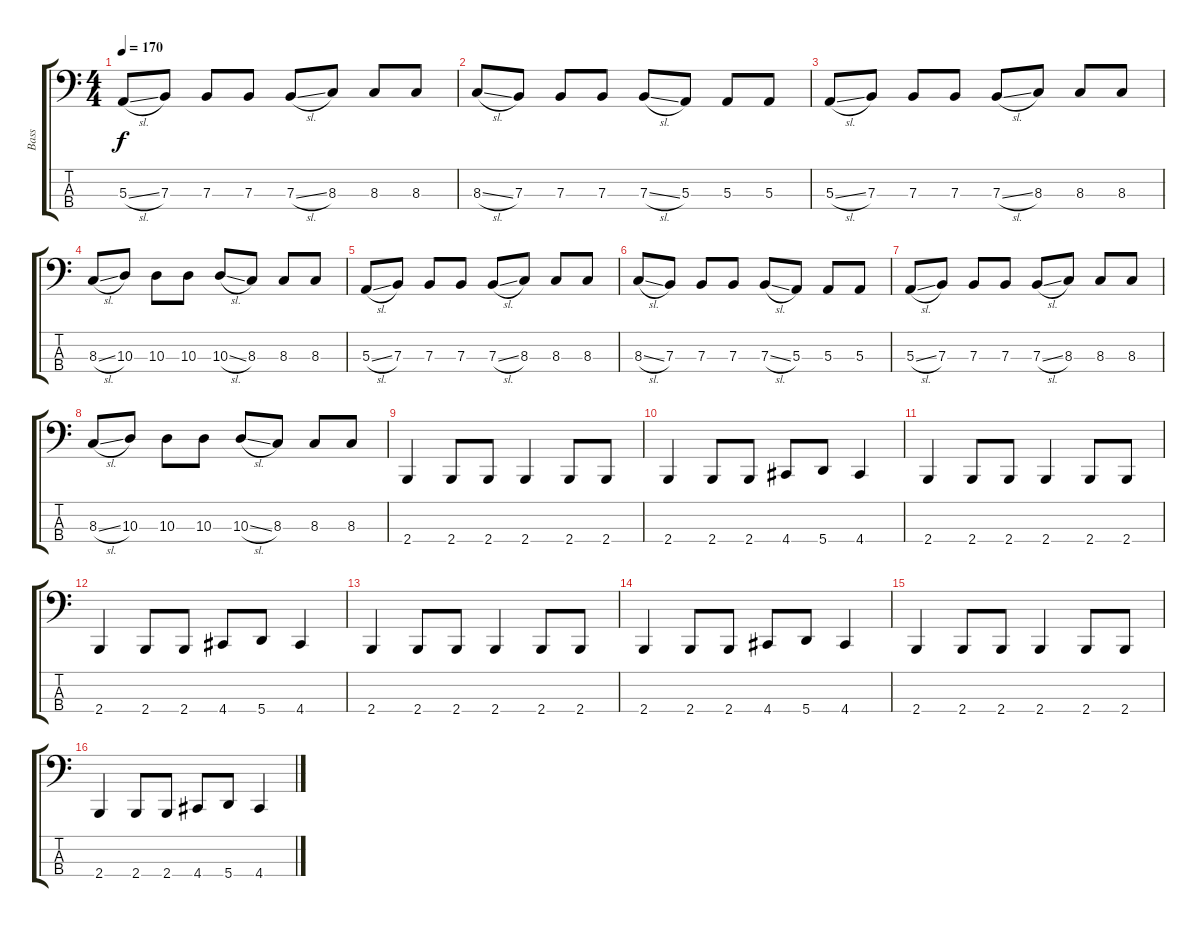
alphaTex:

\track ("Bass" "Bass") {instrument electricbassfinger}
\staff {score tabs}
\tuning (D2 A1 E1 A0) {hide}
\ts (4 4)
\tempo 170
\clef f4
\ks c
5.3{sl}.8{dy f} 7.3.8 7.3.8 7.3.8 7.3{sl}.8 8.3.8 8.3.8 8.3.8 |
8.3{sl}.8 7.3.8 7.3.8 7.3.8 7.3{sl}.8 5.3.8 5.3.8 5.3.8 |
5.3{sl}.8 7.3.8 7.3.8 7.3.8 7.3{sl}.8 8.3.8 8.3.8 8.3.8 |
8.3{sl}.8 10.3.8 10.3.8 10.3.8 10.3{sl}.8 8.3.8 8.3.8 8.3.8 |
5.3{sl}.8 7.3.8 7.3.8 7.3.8 7.3{sl}.8 8.3.8 8.3.8 8.3.8 |
8.3{sl}.8 7.3.8 7.3.8 7.3.8 7.3{sl}.8 5.3.8 5.3.8 5.3.8 |
5.3{sl}.8 7.3.8 7.3.8 7.3.8 7.3{sl}.8 8.3.8 8.3.8 8.3.8 |
8.3{sl}.8 10.3.8 10.3.8 10.3.8 10.3{sl}.8 8.3.8 8.3.8 8.3.8 |
2.4.4 2.4.8 2.4.8 2.4.4 2.4.8 2.4.8 |
2.4.4 2.4.8 2.4.8 4.4.8 5.4.8 4.4.4 |
2.4.4 2.4.8 2.4.8 2.4.4 2.4.8 2.4.8 |
2.4.4 2.4.8 2.4.8 4.4.8 5.4.8 4.4.4 |
2.4.4 2.4.8 2.4.8 2.4.4 2.4.8 2.4.8 |
2.4.4 2.4.8 2.4.8 4.4.8 5.4.8 4.4.4 |
2.4.4 2.4.8 2.4.8 2.4.4 2.4.8 2.4.8 |
2.4.4 2.4.8 2.4.8 4.4.8 5.4.8 4.4.4
